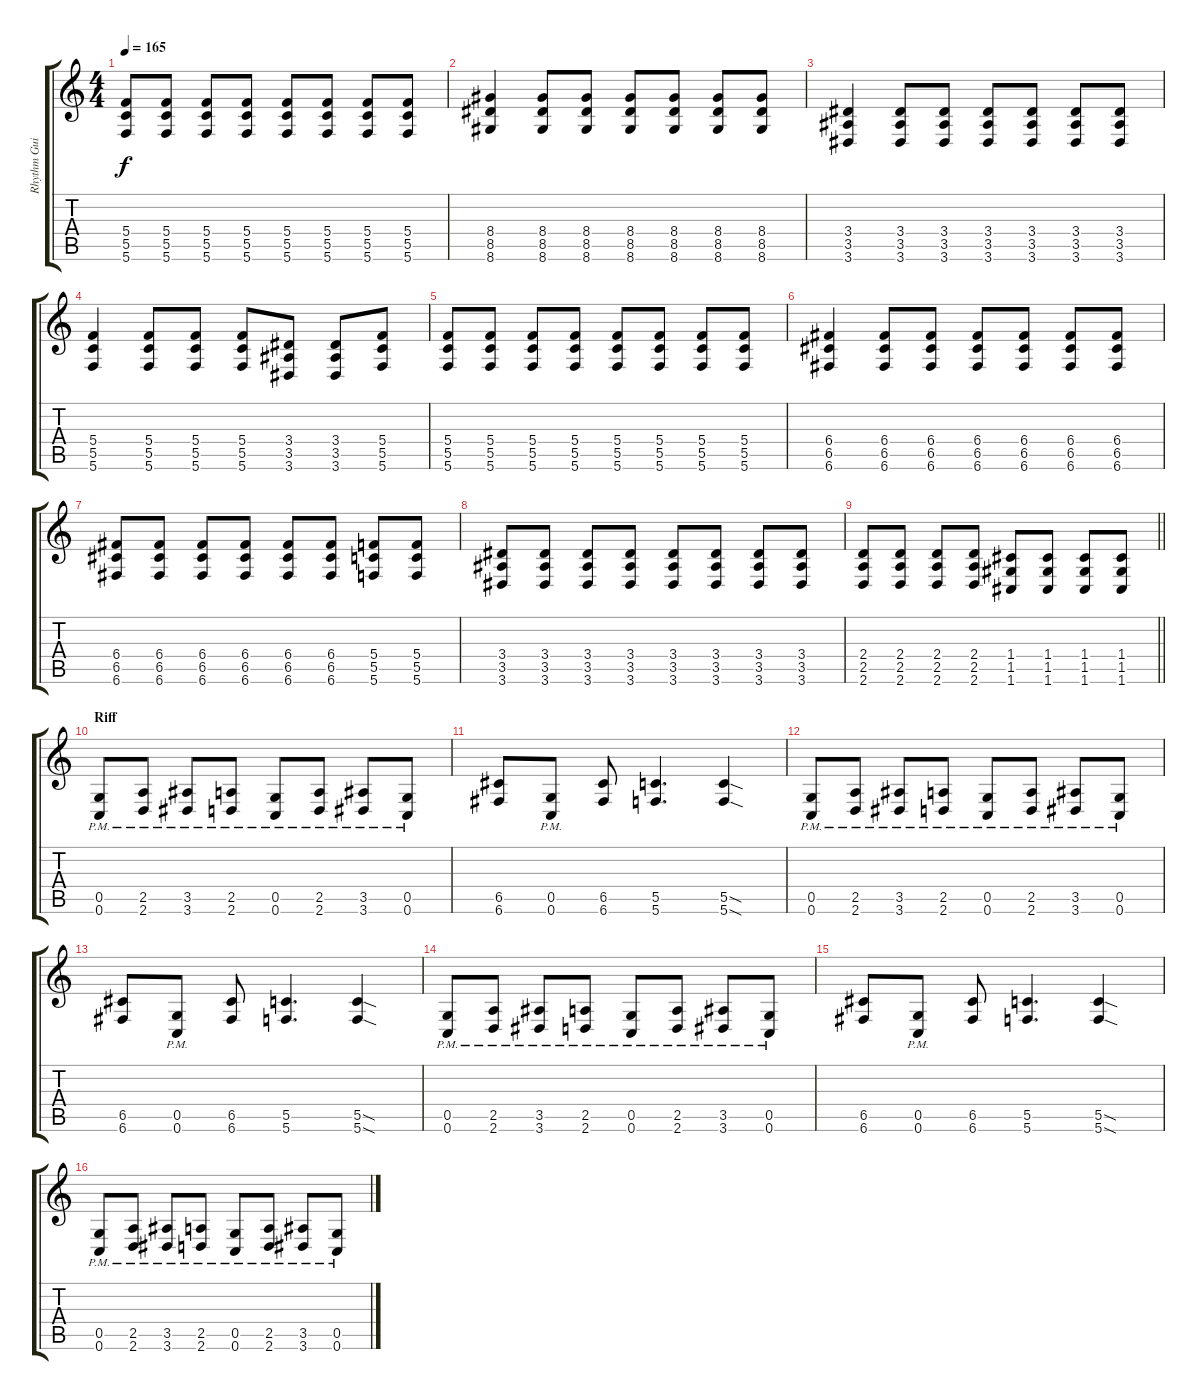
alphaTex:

\track ("Rhythm Guitar" "Rhythm Gui") {instrument distortionguitar}
\staff {score tabs}
\tuning (D4 A3 F3 C3 G2 C2) {hide}
\ts (4 4)
\tempo 165
\clef g2
\ks c
(5.4 5.5 5.6).8{dy f} (5.4 5.5 5.6).8 (5.4 5.5 5.6).8 (5.4 5.5 5.6).8 (5.4 5.5 5.6).8 (5.4 5.5 5.6).8 (5.4 5.5 5.6).8 (5.4 5.5 5.6).8 |
(8.4 8.5 8.6).4 (8.4 8.5 8.6).8 (8.4 8.5 8.6).8 (8.4 8.5 8.6).8 (8.4 8.5 8.6).8 (8.4 8.5 8.6).8 (8.4 8.5 8.6).8 |
(3.4 3.5 3.6).4 (3.4 3.5 3.6).8 (3.4 3.5 3.6).8 (3.4 3.5 3.6).8 (3.4 3.5 3.6).8 (3.4 3.5 3.6).8 (3.4 3.5 3.6).8 |
(5.4 5.5 5.6).4 (5.4 5.5 5.6).8 (5.4 5.5 5.6).8 (5.4 5.5 5.6).8 (3.4 3.5 3.6).8 (3.4 3.5 3.6).8 (5.4 5.5 5.6).8 |
(5.4 5.5 5.6).8 (5.4 5.5 5.6).8 (5.4 5.5 5.6).8 (5.4 5.5 5.6).8 (5.4 5.5 5.6).8 (5.4 5.5 5.6).8 (5.4 5.5 5.6).8 (5.4 5.5 5.6).8 |
(6.4 6.5 6.6).4 (6.4 6.5 6.6).8 (6.4 6.5 6.6).8 (6.4 6.5 6.6).8 (6.4 6.5 6.6).8 (6.4 6.5 6.6).8 (6.4 6.5 6.6).8 |
(6.4 6.5 6.6).8 (6.4 6.5 6.6).8 (6.4 6.5 6.6).8 (6.4 6.5 6.6).8 (6.4 6.5 6.6).8 (6.4 6.5 6.6).8 (5.4 5.5 5.6).8 (5.4 5.5 5.6).8 |
(3.4 3.5 3.6).8 (3.4 3.5 3.6).8 (3.4 3.5 3.6).8 (3.4 3.5 3.6).8 (3.4 3.5 3.6).8 (3.4 3.5 3.6).8 (3.4 3.5 3.6).8 (3.4 3.5 3.6).8 |
\barLineRight lightlight
(2.4 2.5 2.6).8 (2.4 2.5 2.6).8 (2.4 2.5 2.6).8 (2.4 2.5 2.6).8 (1.4 1.5 1.6).8 (1.4 1.5 1.6).8 (1.4 1.5 1.6).8 (1.4 1.5 1.6).8 |
\section ("" "Riff")
(0.5{pm} 0.6{pm}).8 (2.5{pm} 2.6{pm}).8 (3.5{pm} 3.6{pm}).8 (2.5{pm} 2.6{pm}).8 (0.5{pm} 0.6{pm}).8 (2.5{pm} 2.6{pm}).8 (3.5{pm} 3.6{pm}).8 (0.5{pm} 0.6{pm}).8 |
(6.5 6.6).8 (0.5{pm} 0.6{pm}).8 (6.5 6.6).8 (5.5 5.6).4{d} (5.5{sod} 5.6{sod}).4 |
(0.5{pm} 0.6{pm}).8 (2.5{pm} 2.6{pm}).8 (3.5{pm} 3.6{pm}).8 (2.5{pm} 2.6{pm}).8 (0.5{pm} 0.6{pm}).8 (2.5{pm} 2.6{pm}).8 (3.5{pm} 3.6{pm}).8 (0.5{pm} 0.6{pm}).8 |
(6.5 6.6).8 (0.5{pm} 0.6{pm}).8 (6.5 6.6).8 (5.5 5.6).4{d} (5.5{sod} 5.6{sod}).4 |
(0.5{pm} 0.6{pm}).8 (2.5{pm} 2.6{pm}).8 (3.5{pm} 3.6{pm}).8 (2.5{pm} 2.6{pm}).8 (0.5{pm} 0.6{pm}).8 (2.5{pm} 2.6{pm}).8 (3.5{pm} 3.6{pm}).8 (0.5{pm} 0.6{pm}).8 |
(6.5 6.6).8 (0.5{pm} 0.6{pm}).8 (6.5 6.6).8 (5.5 5.6).4{d} (5.5{sod} 5.6{sod}).4 |
(0.5{pm} 0.6{pm}).8 (2.5{pm} 2.6{pm}).8 (3.5{pm} 3.6{pm}).8 (2.5{pm} 2.6{pm}).8 (0.5{pm} 0.6{pm}).8 (2.5{pm} 2.6{pm}).8 (3.5{pm} 3.6{pm}).8 (0.5{pm} 0.6{pm}).8
